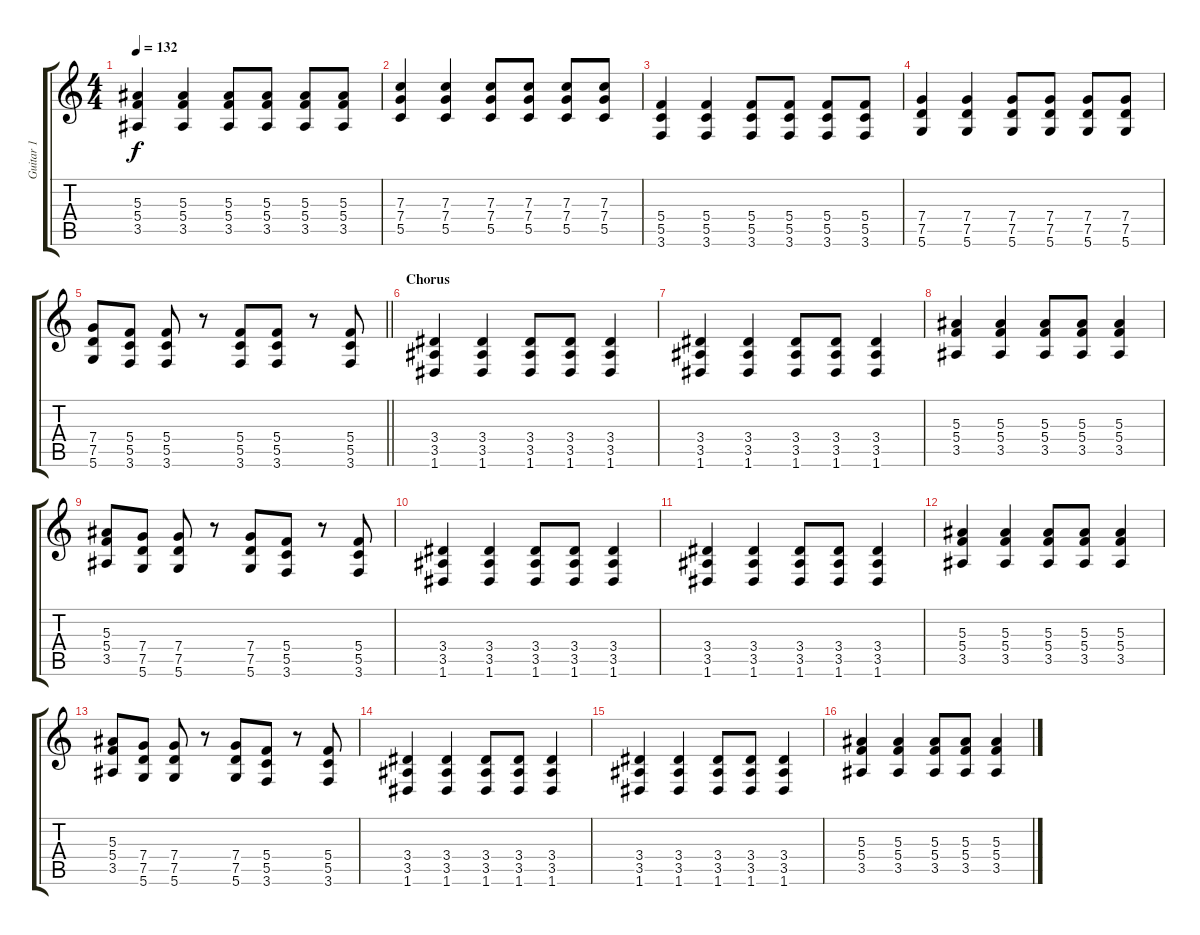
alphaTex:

\track ("Guitar 1" "Guitar 1") {instrument distortionguitar}
\staff {score tabs}
\tuning (D4 A3 F3 C3 G2 D2) {hide}
\ts (4 4)
\tempo 132
\clef g2
\ks c
(5.3 5.4 3.5).4{dy f} (5.3 5.4 3.5).4 (5.3 5.4 3.5).8 (5.3 5.4 3.5).8 (5.3 5.4 3.5).8 (5.3 5.4 3.5).8 |
(7.3 7.4 5.5).4 (7.3 7.4 5.5).4 (7.3 7.4 5.5).8 (7.3 7.4 5.5).8 (7.3 7.4 5.5).8 (7.3 7.4 5.5).8 |
(5.4 5.5 3.6).4 (5.4 5.5 3.6).4 (5.4 5.5 3.6).8 (5.4 5.5 3.6).8 (5.4 5.5 3.6).8 (5.4 5.5 3.6).8 |
(7.4 7.5 5.6).4 (7.4 7.5 5.6).4 (7.4 7.5 5.6).8 (7.4 7.5 5.6).8 (7.4 7.5 5.6).8 (7.4 7.5 5.6).8 |
\barLineRight lightlight
(7.4 7.5 5.6).8 (5.4 5.5 3.6).8 (5.4 5.5 3.6).8 r.8 (5.4 5.5 3.6).8 (5.4 5.5 3.6).8 r.8 (5.4 5.5 3.6).8 |
\section ("" "Chorus")
(3.4 3.5 1.6).4 (3.4 3.5 1.6).4 (3.4 3.5 1.6).8 (3.4 3.5 1.6).8 (3.4 3.5 1.6).4 |
(3.4 3.5 1.6).4 (3.4 3.5 1.6).4 (3.4 3.5 1.6).8 (3.4 3.5 1.6).8 (3.4 3.5 1.6).4 |
(5.3 5.4 3.5).4 (5.3 5.4 3.5).4 (5.3 5.4 3.5).8 (5.3 5.4 3.5).8 (5.3 5.4 3.5).4 |
(5.3 5.4 3.5).8 (7.4 7.5 5.6).8 (7.4 7.5 5.6).8 r.8 (7.4 7.5 5.6).8 (5.4 5.5 3.6).8 r.8 (5.4 5.5 3.6).8 |
(3.4 3.5 1.6).4 (3.4 3.5 1.6).4 (3.4 3.5 1.6).8 (3.4 3.5 1.6).8 (3.4 3.5 1.6).4 |
(3.4 3.5 1.6).4 (3.4 3.5 1.6).4 (3.4 3.5 1.6).8 (3.4 3.5 1.6).8 (3.4 3.5 1.6).4 |
(5.3 5.4 3.5).4 (5.3 5.4 3.5).4 (5.3 5.4 3.5).8 (5.3 5.4 3.5).8 (5.3 5.4 3.5).4 |
(5.3 5.4 3.5).8 (7.4 7.5 5.6).8 (7.4 7.5 5.6).8 r.8 (7.4 7.5 5.6).8 (5.4 5.5 3.6).8 r.8 (5.4 5.5 3.6).8 |
(3.4 3.5 1.6).4 (3.4 3.5 1.6).4 (3.4 3.5 1.6).8 (3.4 3.5 1.6).8 (3.4 3.5 1.6).4 |
(3.4 3.5 1.6).4 (3.4 3.5 1.6).4 (3.4 3.5 1.6).8 (3.4 3.5 1.6).8 (3.4 3.5 1.6).4 |
(5.3 5.4 3.5).4 (5.3 5.4 3.5).4 (5.3 5.4 3.5).8 (5.3 5.4 3.5).8 (5.3 5.4 3.5).4
